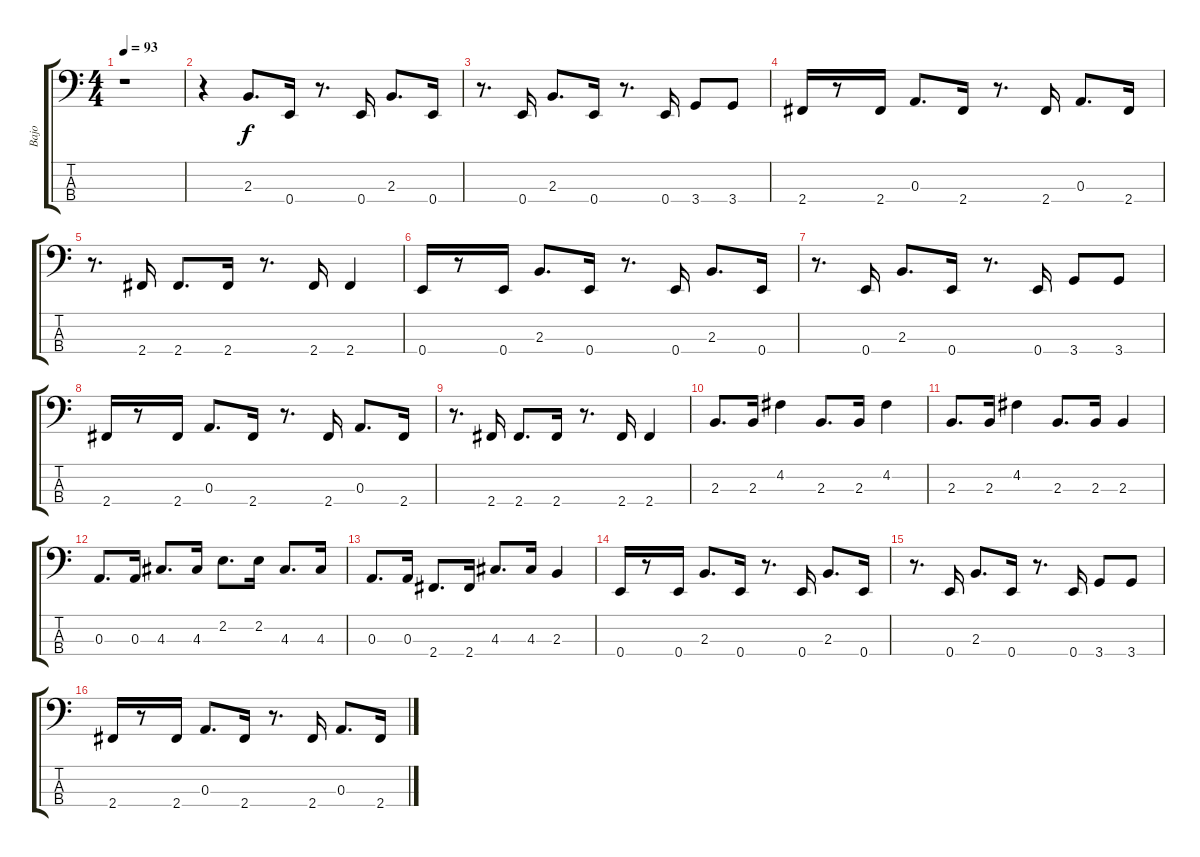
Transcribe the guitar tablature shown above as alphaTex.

\track ("Bajo" "Bajo") {instrument electricbassfinger}
\staff {score tabs}
\tuning (G2 D2 A1 E1) {hide}
\ts (4 4)
\tempo 93
\clef f4
\ks c
r.1{dy f} |
r.4 2.3.8{d} 0.4.16 r.8{d} 0.4.16 2.3.8{d} 0.4.16 |
r.8{d} 0.4.16 2.3.8{d} 0.4.16 r.8{d} 0.4.16 3.4.8 3.4.8 |
2.4.16 r.8 2.4.16 0.3.8{d} 2.4.16 r.8{d} 2.4.16 0.3.8{d} 2.4.16 |
r.8{d} 2.4.16 2.4.8{d} 2.4.16 r.8{d} 2.4.16 2.4.4 |
0.4.16 r.8 0.4.16 2.3.8{d} 0.4.16 r.8{d} 0.4.16 2.3.8{d} 0.4.16 |
r.8{d} 0.4.16 2.3.8{d} 0.4.16 r.8{d} 0.4.16 3.4.8 3.4.8 |
2.4.16 r.8 2.4.16 0.3.8{d} 2.4.16 r.8{d} 2.4.16 0.3.8{d} 2.4.16 |
r.8{d} 2.4.16 2.4.8{d} 2.4.16 r.8{d} 2.4.16 2.4.4 |
2.3.8{d} 2.3.16 4.2.4 2.3.8{d} 2.3.16 4.2.4 |
2.3.8{d} 2.3.16 4.2.4 2.3.8{d} 2.3.16 2.3.4 |
0.3.8{d} 0.3.16 4.3.8{d} 4.3.16 2.2.8{d} 2.2.16 4.3.8{d} 4.3.16 |
0.3.8{d} 0.3.16 2.4.8{d} 2.4.16 4.3.8{d} 4.3.16 2.3.4 |
0.4.16 r.8 0.4.16 2.3.8{d} 0.4.16 r.8{d} 0.4.16 2.3.8{d} 0.4.16 |
r.8{d} 0.4.16 2.3.8{d} 0.4.16 r.8{d} 0.4.16 3.4.8 3.4.8 |
2.4.16 r.8 2.4.16 0.3.8{d} 2.4.16 r.8{d} 2.4.16 0.3.8{d} 2.4.16
